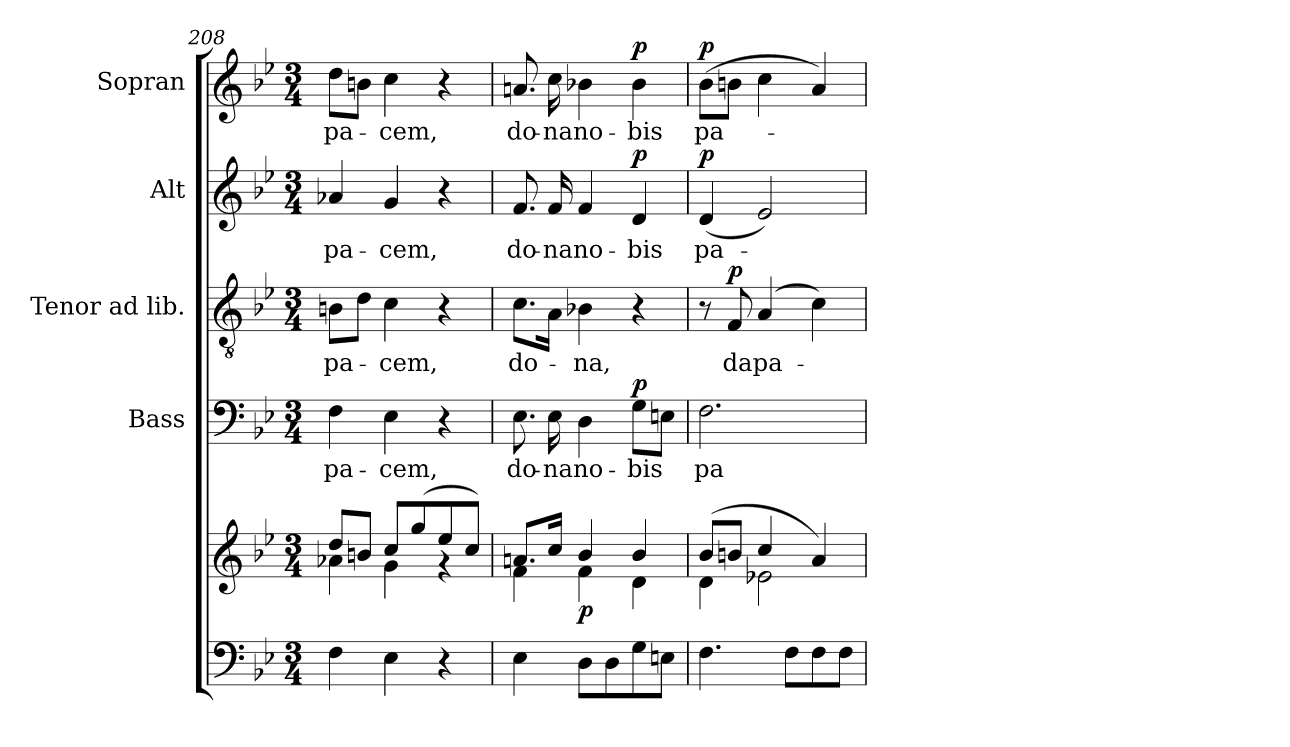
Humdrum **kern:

**kern	**kern	**dynam	**kern	**text	**dynam	**kern	**text	**dynam	**kern	**text	**dynam	**kern	**text	**dynam
*part5	*part5	*part5	*part4	*part4	*part4	*part3	*part3	*part3	*part2	*part2	*part2	*part1	*part1	*part1
*staff6	*staff5	*staff5/6	*staff4	*staff4	*staff4	*staff3	*staff3	*staff3	*staff2	*staff2	*staff2	*staff1	*staff1	*staff1
*	*	*	*I"Bass	*	*	*I"Tenor ad lib.	*	*	*I"Alt	*	*	*I"Sopran	*	*
*	*	*	*I'B.	*	*	*I'T.	*	*	*I'A.	*	*	*I'S.	*	*
*clefF4	*clefG2	*	*clefF4	*	*	*clefGv2	*	*	*clefG2	*	*	*clefG2	*	*
*k[b-e-]	*k[b-e-]	*	*k[b-e-]	*	*	*k[b-e-]	*	*	*k[b-e-]	*	*	*k[b-e-]	*	*
*B-:	*B-:	*	*B-:	*	*	*B-:	*	*	*B-:	*	*	*B-:	*	*
*M3/4	*M3/4	*	*M3/4	*	*	*M3/4	*	*	*M3/4	*	*	*M3/4	*	*
=208	=208	=208	=208	=208	=208	=208	=208	=208	=208	=208	=208	=208	=208	=208
*	*^	*	*	*	*	*	*	*	*	*	*	*	*	*
!	!	!	!	!	!LO:LY:b	!	!	!LO:LY:b	!	!	!LO:LY:b	!	!	!LO:LY:b	!
4F\	8dd/L	4a-X\	.	4F\	pa-	.	8Bn\L	pa-	.	4a-X/	pa-	.	8dd\L	pa-	.
.	8bn/J	.	.	.	.	.	8d\J	.	.	.	.	.	8bn\J	.	.
!	!	!	!	!	!LO:LY:b	!	!	!LO:LY:b	!	!	!LO:LY:b	!	!	!LO:LY:b	!
4E-\	8cc/L	4g\	.	4E-\	-cem,	.	4c\	-cem,	.	4g/	-cem,	.	4cc\	-cem,	.
.	(>8gg/	.	.	.	.	.	.	.	.	.	.	.	.	.	.
4r	8ee-/	4rg	.	4r	.	.	4r	.	.	4r	.	.	4r	.	.
.	8cc/J)	.	.	.	.	.	.	.	.	.	.	.	.	.	.
!!LO:PB:g=z
=209	=209	=209	=209	=209	=209	=209	=209	=209	=209	=209	=209	=209	=209	=209	=209
!	!	!	!	!	!LO:LY:b	!	!	!LO:LY:b	!	!	!LO:LY:b	!	!	!LO:LY:b	!
4E-\	8.an/L	4f\	.	8.E-\	do-	.	8.c\L	do-	.	8.f/	do-	.	8.an/	do-	.
!	!	!	!	!	!LO:LY:b	!	!	!	!	!	!LO:LY:b	!	!	!LO:LY:b	!
.	16cc/Jk	.	.	16E-\	-na	.	16A\Jk	.	.	16f/	-na	.	16cc\	-na	.
!	!	!	!LO:DY:b	!	!LO:LY:b	!	!	!LO:LY:b	!	!	!LO:LY:b	!	!	!LO:LY:b	!
8D\L	4b-/	4f\	p	4D\	no-	.	4B-X\	-na,	.	4f/	no-	.	4b-X\	no-	.
8D\	.	.	.	.	.	.	.	.	.	.	.	.	.	.	.
!	!	!	!	!	!LO:LY:b	!LO:DY:a	!	!	!	!	!LO:LY:b	!LO:DY:a	!	!LO:LY:b	!LO:DY:a
8G\	4b-/	4d\	.	8G\L	-bis	p	4r	.	.	4d/	-bis	p	4b-\	-bis	p
8En\J	.	.	.	8En\J	.	.	.	.	.	.	.	.	.	.	.
=210	=210	=210	=210	=210	=210	=210	=210	=210	=210	=210	=210	=210	=210	=210	=210
!	!	!	!	!	!LO:LY:b	!	!	!	!	!	!LO:LY:b	!LO:DY:a	!	!LO:LY:b	!LO:DY:a
4.F\	(>8b-/L	4d\	.	2.F\	pa-	.	8r	.	.	(<4d/	pa-	p	(>8b-\L	pa-	p
!	!	!	!	!	!	!	!	!LO:LY:b	!LO:DY:a	!	!	!	!	!	!
.	8bn/J	.	.	.	.	.	8F/	da	p	.	.	.	8bn\J	.	.
!	!	!	!	!	!	!	!	!LO:LY:b	!	!	!	!	!	!	!
.	4cc/	2e-X\	.	.	.	.	(4A/	pa-	.	2e-/)	.	.	4cc\	.	.
8F\L	.	.	.	.	.	.	.	.	.	.	.	.	.	.	.
8F\	4a/)	.	.	.	.	.	4c\)	.	.	.	.	.	4a/)	.	.
8F\J	.	.	.	.	.	.	.	.	.	.	.	.	.	.	.
*	*v	*v	*	*	*	*	*	*	*	*	*	*	*	*	*
=	=	=	=	=	=	=	=	=	=	=	=	=	=	=
*-	*-	*-	*-	*-	*-	*-	*-	*-	*-	*-	*-	*-	*-	*-
